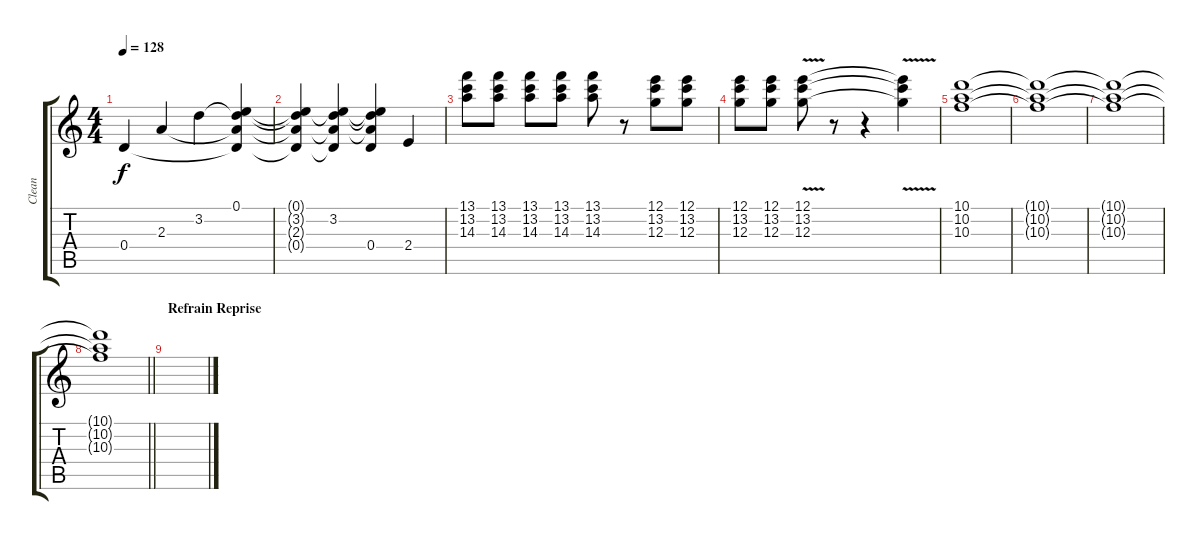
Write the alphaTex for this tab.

\track ("Clean" "Clean") {instrument acousticguitarsteel}
\staff {score tabs}
\tuning (E4 B3 G3 D3 A2 E2) {hide}
\ts (4 4)
\tempo 128
\clef g2
\ks c
0.4.4{dy f} 2.3.4 3.2.4 (0.1 3.2{t} 2.3{t} 0.4{t}).4 |
(0.1{t} 3.2{t} 2.3{t} 0.4{t}).4 (0.1{t} 3.2 2.3{t} 0.4{t}).4 (0.1{t} 3.2{t} 2.3{t} 0.4).4 2.4.4 |
(13.1 13.2 14.3).8{instrument distortionguitar} (13.1 13.2 14.3).8 (13.1 13.2 14.3).8 (13.1 13.2 14.3).8 (13.1 13.2 14.3).8 r.8 (12.1 13.2 12.3).8 (12.1 13.2 12.3).8 |
(12.1 13.2 12.3).8 (12.1 13.2 12.3).8 (12.1{v} 13.2{v} 12.3{v}).8 r.8 r.4 (12.1{t} 13.2{t} 12.3{t}).4 |
(10.1 10.2 10.3).1 |
(10.1{t} 10.2{t} 10.3{t}).1 |
(10.1{t} 10.2{t} 10.3{t}).1 |
\barLineRight lightlight
(10.1{t} 10.2{t} 10.3{t}).1 |
\section ("" "Refrain Reprise")
